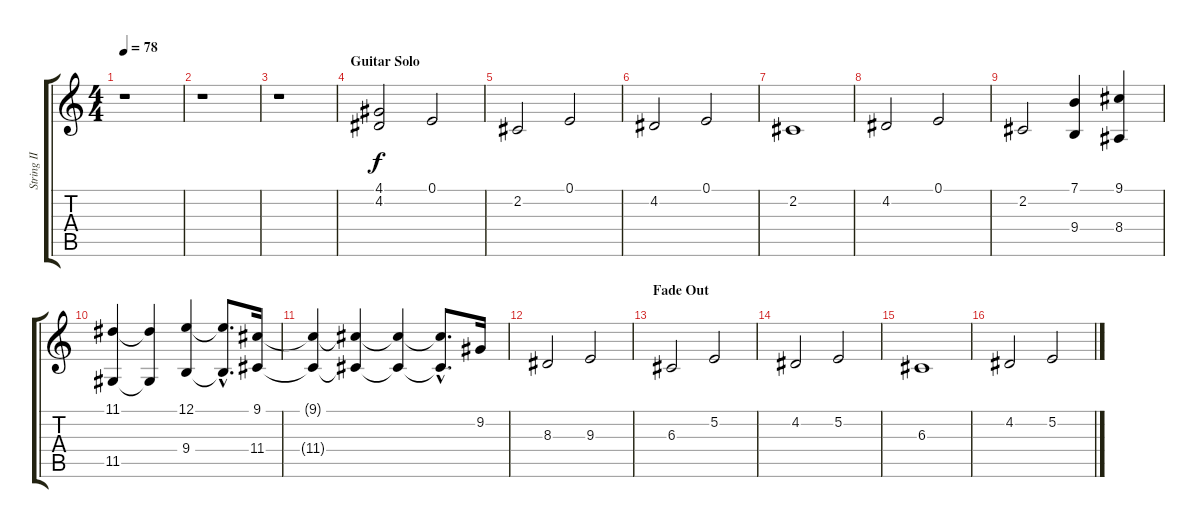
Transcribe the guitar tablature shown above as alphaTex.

\track ("String II" "String II") {instrument stringensemble1}
\staff {score tabs}
\tuning (E4 B3 G3 D3 A2 E2) {hide}
\ts (4 4)
\tempo 78
\clef g2
\ks c
r.1{dy f} |
r.1 |
r.1 |
\section ("" "Guitar Solo")
(4.1 4.2).2 0.1.2 |
2.2.2 0.1.2 |
4.2.2 0.1.2 |
2.2.1 |
4.2.2 0.1.2 |
2.2.2 (7.1 9.4).4 (9.1 8.4).4 |
(11.1 11.5).4 (11.1{t} 11.5{t}).4 (12.1 9.4).4 (12.1{hac t} 9.4{hac t}).8{d} (9.1 11.4).16 |
(9.1{t} 11.4{t}).4 (9.1{t} 11.4{t}).4 (9.1{t} 11.4{t}).4 (9.1{hac t} 11.4{hac t}).8{d} 9.2.16 |
8.3.2 9.3.2 |
\section ("" "Fade Out")
6.3.2{volume 5} 5.2.2 |
4.2.2 5.2.2 |
6.3.1{volume 2} |
4.2.2 5.2.2
